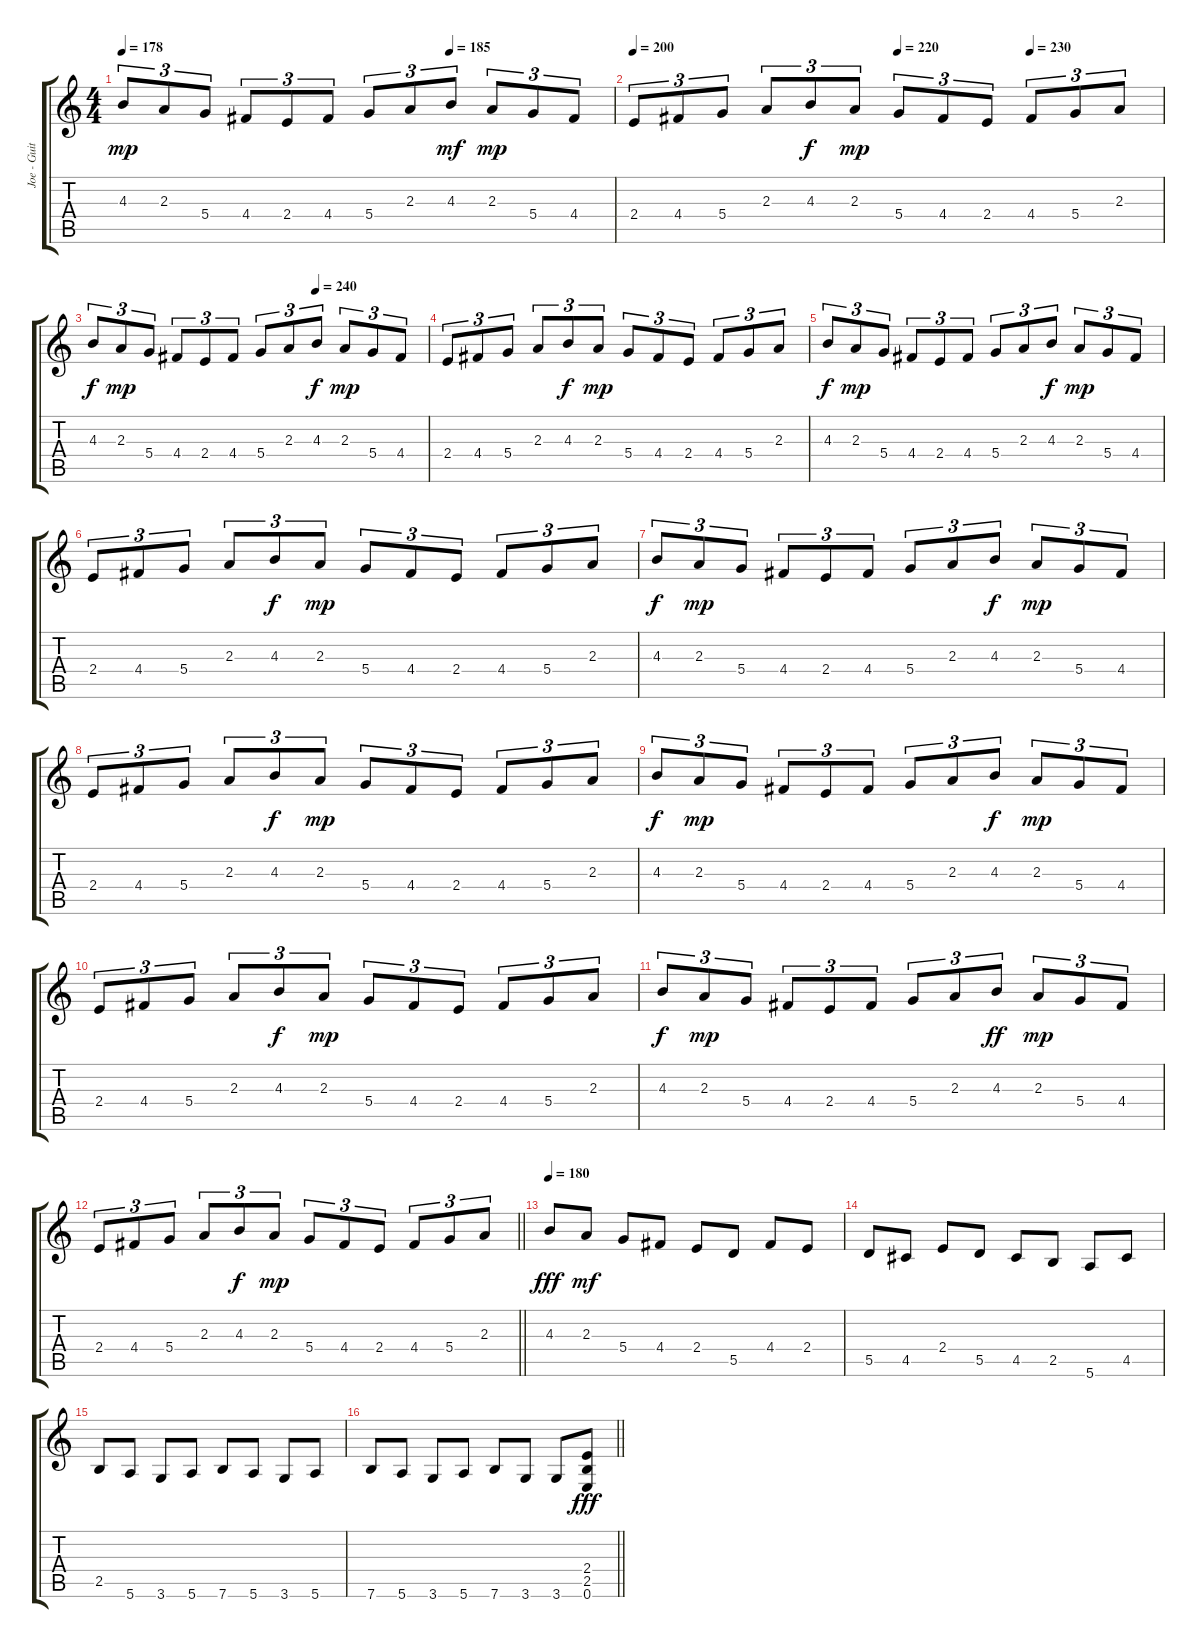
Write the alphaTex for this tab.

\track ("Joe - Guitar" "Joe - Guit") {instrument acousticguitarsteel}
\staff {score tabs}
\tuning (E4 B3 G3 D3 A2 E2) {hide}
\ts (4 4)
\tempo 178
\tempo (185 0.6666666666666666)
\clef g2
\ks c
4.3.8{tu (3 2) dy mp} 2.3.8{tu (3 2)} 5.4.8{tu (3 2)} 4.4.8{tu (3 2)} 2.4.8{tu (3 2)} 4.4.8{tu (3 2)} 5.4.8{tu (3 2)} 2.3.8{tu (3 2)} 4.3.8{tu (3 2) dy mf} 2.3.8{tu (3 2) dy mp} 5.4.8{tu (3 2)} 4.4.8{tu (3 2)} |
\tempo 200
\tempo (220 0.5)
\tempo (230 0.75)
2.4.8{tu (3 2)} 4.4.8{tu (3 2)} 5.4.8{tu (3 2)} 2.3.8{tu (3 2)} 4.3.8{tu (3 2) dy f} 2.3.8{tu (3 2) dy mp} 5.4.8{tu (3 2)} 4.4.8{tu (3 2)} 2.4.8{tu (3 2)} 4.4.8{tu (3 2)} 5.4.8{tu (3 2)} 2.3.8{tu (3 2)} |
\tempo (240 0.6666666666666666)
4.3.8{tu (3 2) dy f} 2.3.8{tu (3 2) dy mp} 5.4.8{tu (3 2)} 4.4.8{tu (3 2)} 2.4.8{tu (3 2)} 4.4.8{tu (3 2)} 5.4.8{tu (3 2)} 2.3.8{tu (3 2)} 4.3.8{tu (3 2) dy f} 2.3.8{tu (3 2) dy mp} 5.4.8{tu (3 2)} 4.4.8{tu (3 2)} |
2.4.8{tu (3 2)} 4.4.8{tu (3 2)} 5.4.8{tu (3 2)} 2.3.8{tu (3 2)} 4.3.8{tu (3 2) dy f} 2.3.8{tu (3 2) dy mp} 5.4.8{tu (3 2)} 4.4.8{tu (3 2)} 2.4.8{tu (3 2)} 4.4.8{tu (3 2)} 5.4.8{tu (3 2)} 2.3.8{tu (3 2)} |
4.3.8{tu (3 2) dy f} 2.3.8{tu (3 2) dy mp} 5.4.8{tu (3 2)} 4.4.8{tu (3 2)} 2.4.8{tu (3 2)} 4.4.8{tu (3 2)} 5.4.8{tu (3 2)} 2.3.8{tu (3 2)} 4.3.8{tu (3 2) dy f} 2.3.8{tu (3 2) dy mp} 5.4.8{tu (3 2)} 4.4.8{tu (3 2)} |
2.4.8{tu (3 2)} 4.4.8{tu (3 2)} 5.4.8{tu (3 2)} 2.3.8{tu (3 2)} 4.3.8{tu (3 2) dy f} 2.3.8{tu (3 2) dy mp} 5.4.8{tu (3 2)} 4.4.8{tu (3 2)} 2.4.8{tu (3 2)} 4.4.8{tu (3 2)} 5.4.8{tu (3 2)} 2.3.8{tu (3 2)} |
4.3.8{tu (3 2) dy f} 2.3.8{tu (3 2) dy mp} 5.4.8{tu (3 2)} 4.4.8{tu (3 2)} 2.4.8{tu (3 2)} 4.4.8{tu (3 2)} 5.4.8{tu (3 2)} 2.3.8{tu (3 2)} 4.3.8{tu (3 2) dy f} 2.3.8{tu (3 2) dy mp} 5.4.8{tu (3 2)} 4.4.8{tu (3 2)} |
2.4.8{tu (3 2)} 4.4.8{tu (3 2)} 5.4.8{tu (3 2)} 2.3.8{tu (3 2)} 4.3.8{tu (3 2) dy f} 2.3.8{tu (3 2) dy mp} 5.4.8{tu (3 2)} 4.4.8{tu (3 2)} 2.4.8{tu (3 2)} 4.4.8{tu (3 2)} 5.4.8{tu (3 2)} 2.3.8{tu (3 2)} |
4.3.8{tu (3 2) dy f} 2.3.8{tu (3 2) dy mp} 5.4.8{tu (3 2)} 4.4.8{tu (3 2)} 2.4.8{tu (3 2)} 4.4.8{tu (3 2)} 5.4.8{tu (3 2)} 2.3.8{tu (3 2)} 4.3.8{tu (3 2) dy f} 2.3.8{tu (3 2) dy mp} 5.4.8{tu (3 2)} 4.4.8{tu (3 2)} |
2.4.8{tu (3 2)} 4.4.8{tu (3 2)} 5.4.8{tu (3 2)} 2.3.8{tu (3 2)} 4.3.8{tu (3 2) dy f} 2.3.8{tu (3 2) dy mp} 5.4.8{tu (3 2)} 4.4.8{tu (3 2)} 2.4.8{tu (3 2)} 4.4.8{tu (3 2)} 5.4.8{tu (3 2)} 2.3.8{tu (3 2)} |
4.3.8{tu (3 2) dy f} 2.3.8{tu (3 2) dy mp} 5.4.8{tu (3 2)} 4.4.8{tu (3 2)} 2.4.8{tu (3 2)} 4.4.8{tu (3 2)} 5.4.8{tu (3 2)} 2.3.8{tu (3 2)} 4.3.8{tu (3 2) dy ff} 2.3.8{tu (3 2) dy mp} 5.4.8{tu (3 2)} 4.4.8{tu (3 2)} |
\barLineRight lightlight
2.4.8{tu (3 2)} 4.4.8{tu (3 2)} 5.4.8{tu (3 2)} 2.3.8{tu (3 2)} 4.3.8{tu (3 2) dy f} 2.3.8{tu (3 2) dy mp} 5.4.8{tu (3 2)} 4.4.8{tu (3 2)} 2.4.8{tu (3 2)} 4.4.8{tu (3 2)} 5.4.8{tu (3 2)} 2.3.8{tu (3 2)} |
\tempo 180
4.3.8{dy fff} 2.3.8{dy mf} 5.4.8 4.4.8 2.4.8 5.5.8 4.4.8 2.4.8 |
5.5.8 4.5.8 2.4.8 5.5.8 4.5.8 2.5.8 5.6.8 4.5.8 |
2.5.8 5.6.8 3.6.8 5.6.8 7.6.8 5.6.8 3.6.8 5.6.8 |
\barLineRight lightlight
7.6.8 5.6.8 3.6.8 5.6.8 7.6.8 3.6.8 3.6.8 (2.4 2.5 0.6).8{dy fff}
